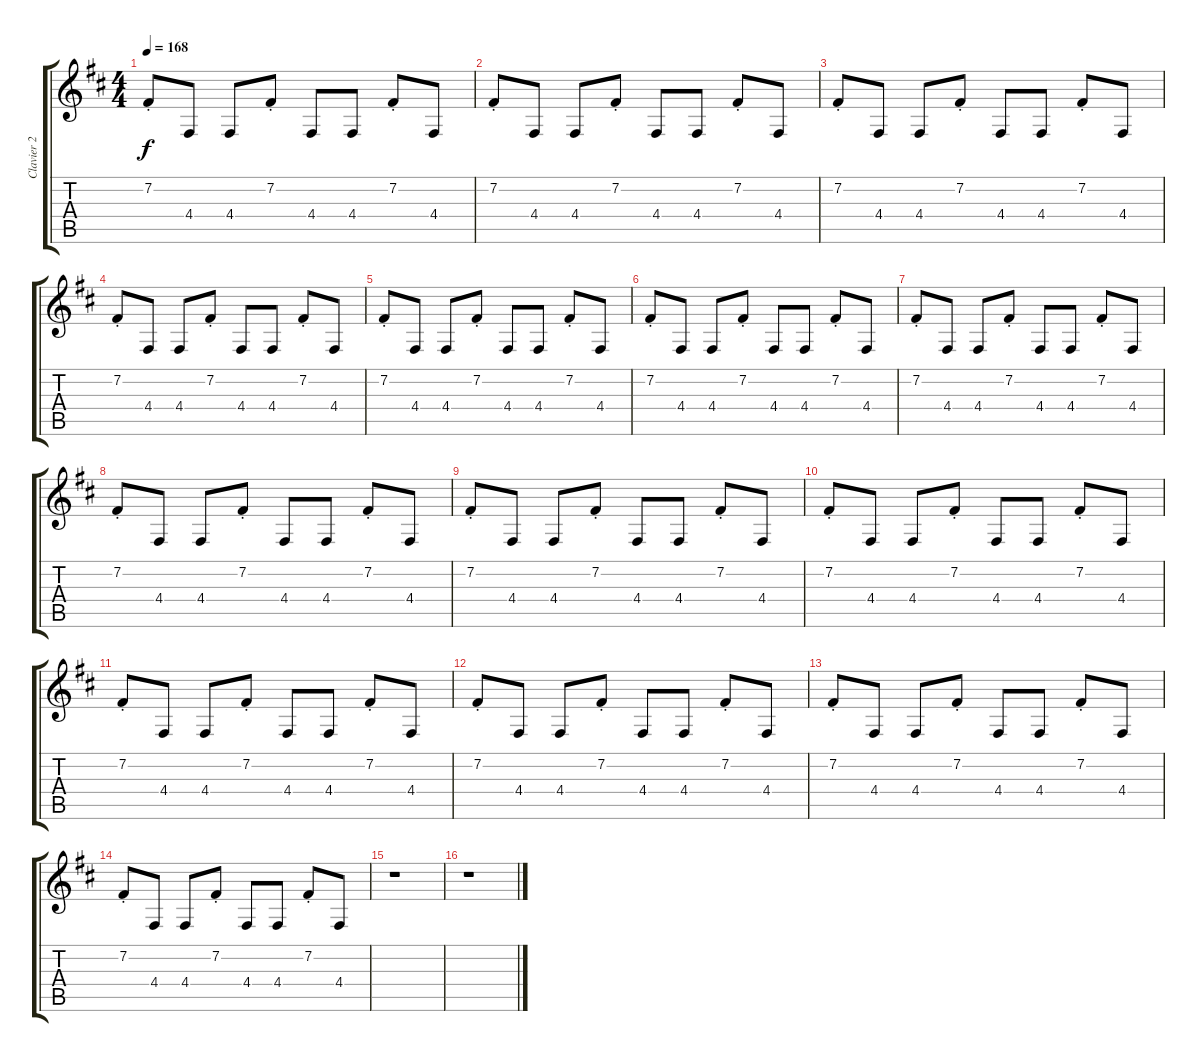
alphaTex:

\track ("Clavier 2" "Clavier 2") {instrument musicbox}
\staff {score tabs}
\tuning (E4 B3 G3 D3 A2 E2) {hide}
\ts (4 4)
\tempo 168
\clef g2
\ks d
7.2{st}.8{dy f} 4.4.8 4.4.8 7.2{st}.8 4.4.8 4.4.8 7.2{st}.8 4.4.8 |
7.2{st}.8 4.4.8 4.4.8 7.2{st}.8 4.4.8 4.4.8 7.2{st}.8 4.4.8 |
7.2{st}.8 4.4.8 4.4.8 7.2{st}.8 4.4.8 4.4.8 7.2{st}.8 4.4.8 |
7.2{st}.8 4.4.8 4.4.8 7.2{st}.8 4.4.8 4.4.8 7.2{st}.8 4.4.8 |
7.2{st}.8 4.4.8 4.4.8 7.2{st}.8 4.4.8 4.4.8 7.2{st}.8 4.4.8 |
7.2{st}.8 4.4.8 4.4.8 7.2{st}.8 4.4.8 4.4.8 7.2{st}.8 4.4.8 |
7.2{st}.8 4.4.8 4.4.8 7.2{st}.8 4.4.8 4.4.8 7.2{st}.8 4.4.8 |
7.2{st}.8 4.4.8 4.4.8 7.2{st}.8 4.4.8 4.4.8 7.2{st}.8 4.4.8 |
7.2{st}.8 4.4.8 4.4.8 7.2{st}.8 4.4.8 4.4.8 7.2{st}.8 4.4.8 |
7.2{st}.8 4.4.8 4.4.8 7.2{st}.8 4.4.8 4.4.8 7.2{st}.8 4.4.8 |
7.2{st}.8{volume 0} 4.4.8 4.4.8 7.2{st}.8 4.4.8 4.4.8 7.2{st}.8 4.4.8 |
7.2{st}.8 4.4.8 4.4.8 7.2{st}.8 4.4.8 4.4.8 7.2{st}.8 4.4.8 |
7.2{st}.8 4.4.8 4.4.8 7.2{st}.8 4.4.8 4.4.8 7.2{st}.8 4.4.8 |
7.2{st}.8 4.4.8 4.4.8 7.2{st}.8 4.4.8 4.4.8 7.2{st}.8 4.4.8 |
r.1 |
r.1
